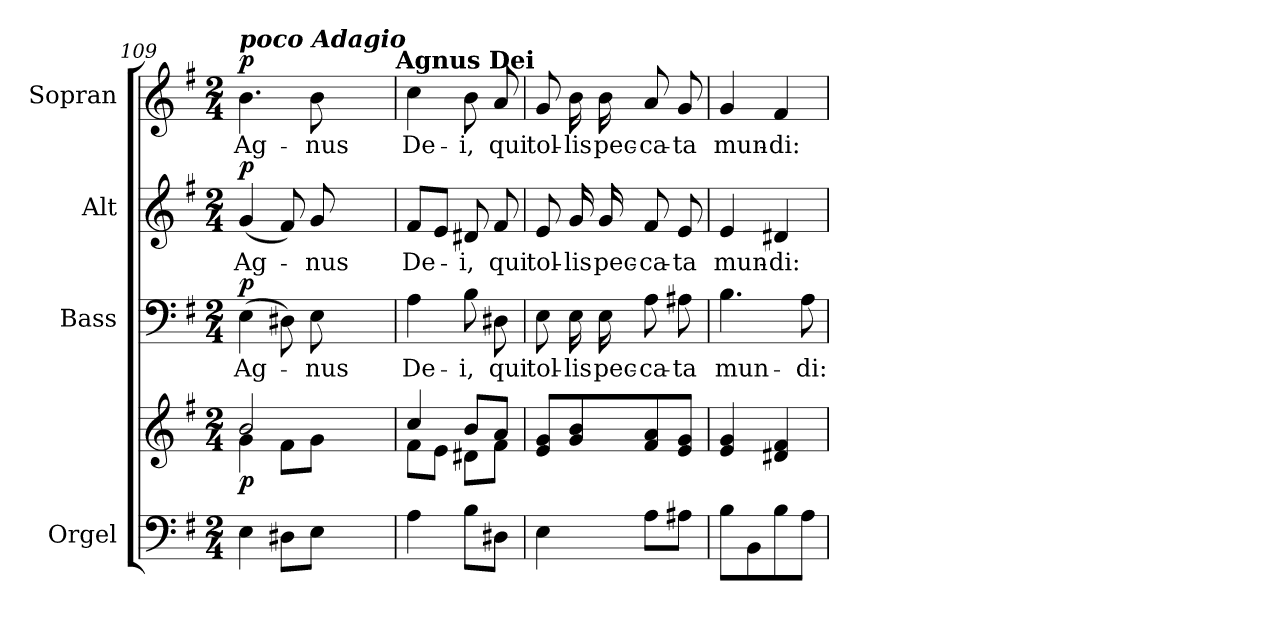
**kern	**kern	**dynam	**kern	**text	**dynam	**kern	**text	**dynam	**kern	**text	**dynam
*part4	*part4	*part4	*part3	*part3	*part3	*part2	*part2	*part2	*part1	*part1	*part1
*staff5	*staff4	*staff4/5	*staff3	*staff3	*staff3	*staff2	*staff2	*staff2	*staff1	*staff1	*staff1
*I"Orgel	*	*	*I"Bass	*	*	*I"Alt	*	*	*I"Sopran	*	*
*I'Org.	*	*	*I'B.	*	*	*I'A.	*	*	*I'S.	*	*
!!LO:PB:g=z
*clefF4	*clefG2	*	*clefF4	*	*	*clefG2	*	*	*clefG2	*	*
*k[f#]	*k[f#]	*	*k[f#]	*	*	*k[f#]	*	*	*k[f#]	*	*
*G:	*G:	*	*G:	*	*	*G:	*	*	*G:	*	*
*M2/4	*M2/4	*	*M2/4	*	*	*M2/4	*	*	*M2/4	*	*
=109	=109	=109	=109	=109	=109	=109	=109	=109	=109	=109	=109
*	*^	*	*	*	*	*	*	*	*	*	*
!	!	!	!	!	!	!	!	!	!	!LO:TX:a:Bi:t=poco Adagio	!	!
!	!	!	!LO:DY:b	!	!LO:LY:b	!LO:DY:a	!	!LO:LY:b	!LO:DY:a	!	!LO:LY:b	!LO:DY:a
4E\	2b/	4g\	p	(>4E\	Ag-	p	(<4g/	Ag-	p	4.b\	Ag-	p
8D#X\L	.	8f#\L	.	8D#X\)	.	.	8f#/)	.	.	.	.	.
!	!	!	!	!	!LO:LY:b	!	!	!LO:LY:b	!	!	!LO:LY:b	!
8E\J	.	8g\J	.	8E\	-nus	.	8g/	-nus	.	8b\	-nus	.
4..ryy	4..ryy	4..ryy	.	4..ryy	.	.	4..ryy	.	.	4..ryy	.	.
!	!	!	!	!	!	!	!	!	!	!LO:TX:a:B:t=Agnus Dei	!	!
=110	=110	=110	=110	=110	=110	=110	=110	=110	=110	=110	=110	=110
!	!	!	!	!	!LO:LY:b	!	!	!LO:LY:b	!	!	!LO:LY:b	!
4A\	4cc/	8f#\L	.	4A\	De-	.	8f#/L	De-	.	4cc\	De-	.
.	.	8e\J	.	.	.	.	8e/J	.	.	.	.	.
!	!	!	!	!	!LO:LY:b	!	!	!LO:LY:b	!	!	!LO:LY:b	!
8B\L	8b/L	8d#X\L	.	8B\	-i,	.	8d#X/	-i,	.	8b\	-i,	.
!	!	!	!	!	!LO:LY:b	!	!	!LO:LY:b	!	!	!LO:LY:b	!
8D#X\J	8a/J	8f#\J	.	8D#X\	qui	.	8f#/	qui	.	8a/	qui	.
=111	=111	=111	=111	=111	=111	=111	=111	=111	=111	=111	=111	=111
!	!	!	!	!	!LO:LY:b	!	!	!LO:LY:b	!	!	!LO:LY:b	!
*	*v	*v	*	*	*	*	*	*	*	*	*	*
4E\	8e/ 8g/L	.	8E\	tol-	.	8e/	tol-	.	8g/	tol-	.
!	!	!	!	!LO:LY:b	!	!	!LO:LY:b	!	!	!LO:LY:b	!
.	8g/ 8b/	.	16E\	-lis	.	16g/	-lis	.	16b\	-lis	.
!	!	!	!	!LO:LY:b	!	!	!LO:LY:b	!	!	!LO:LY:b	!
.	.	.	16E\	pec-	.	16g/	pec-	.	16b\	pec-	.
!	!	!	!	!LO:LY:b	!	!	!LO:LY:b	!	!	!LO:LY:b	!
8A\L	8f#/ 8a/	.	8A\	-ca-	.	8f#/	-ca-	.	8a/	-ca-	.
!	!	!	!	!LO:LY:b	!	!	!LO:LY:b	!	!	!LO:LY:b	!
8A#X\J	8e/ 8g/J	.	8A#X\	-ta	.	8e/	-ta	.	8g/	-ta	.
=112	=112	=112	=112	=112	=112	=112	=112	=112	=112	=112	=112
!	!	!	!	!LO:LY:b	!	!	!LO:LY:b	!	!	!LO:LY:b	!
8B\L	4e/ 4g/	.	4.B\	mun-	.	4e/	mun-	.	4g/	mun-	.
8BB\	.	.	.	.	.	.	.	.	.	.	.
!	!	!	!	!	!	!	!LO:LY:b	!	!	!LO:LY:b	!
8B\	4d#X/ 4f#/	.	.	.	.	4d#X/	-di:	.	4f#/	-di:	.
!	!	!	!	!LO:LY:b	!	!	!	!	!	!	!
8A\J	.	.	8A\	-di:	.	.	.	.	.	.	.
=	=	=	=	=	=	=	=	=	=	=	=
*-	*-	*-	*-	*-	*-	*-	*-	*-	*-	*-	*-
